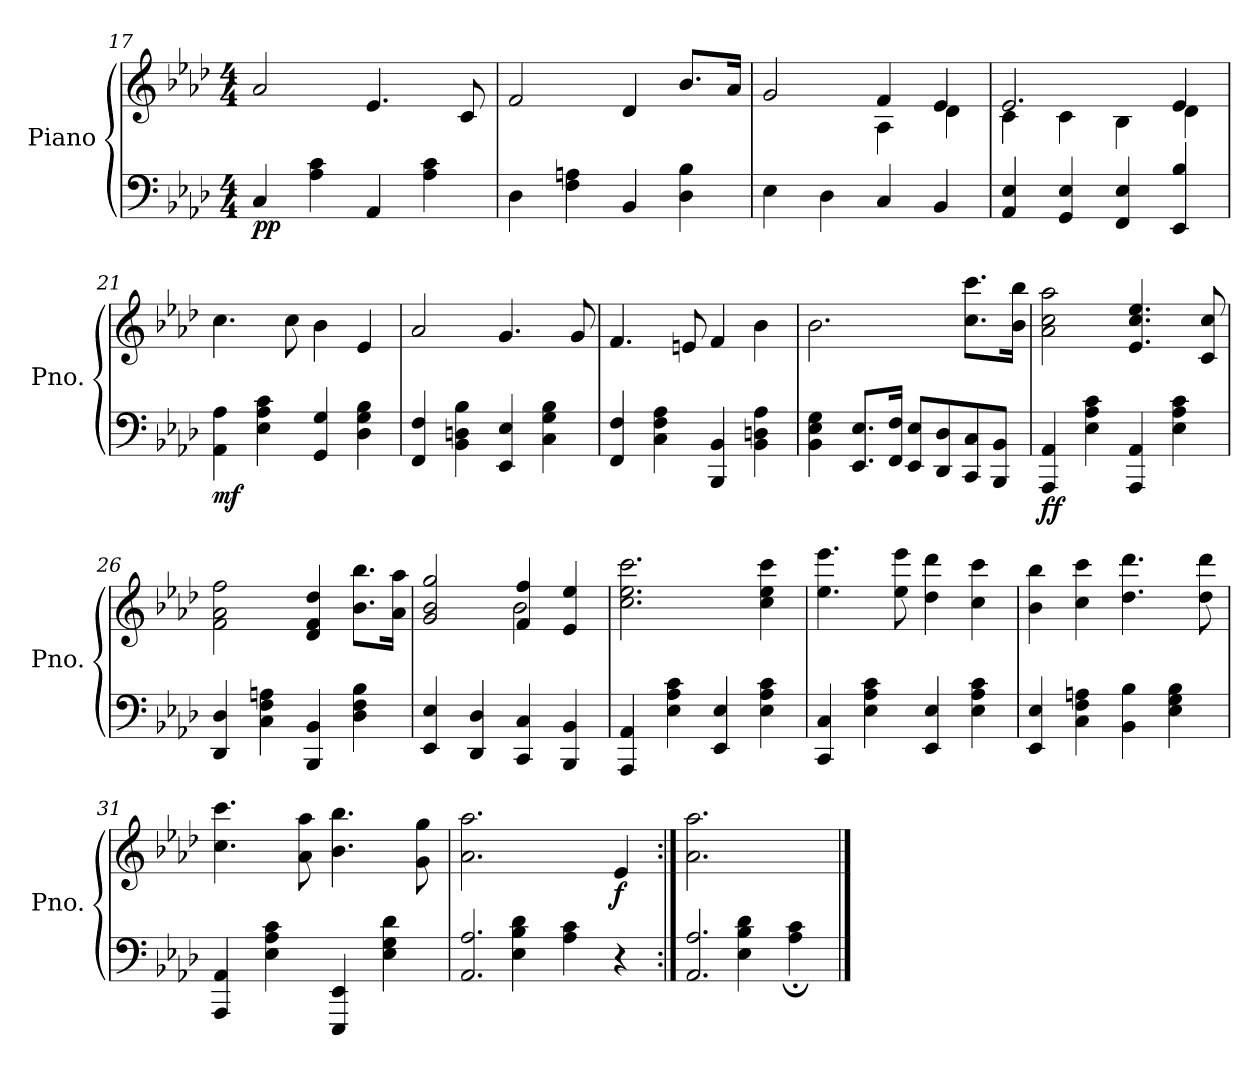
**kern	**kern	**dynam
*part1	*part1	*part1
*staff2	*staff1	*staff1/2
*I"Piano	*	*
*I'Pno.	*	*
*clefF4	*clefG2	*
*k[b-e-a-d-]	*k[b-e-a-d-]	*
*M4/4	*M4/4	*
=17	=17	=17
!	!	!LO:DY:b=2
4C/	2a-/	pp
4A-\ 4c\	.	.
4AA-/	4.e-/	.
4A-\ 4c\	.	.
.	8c/	.
=18	=18	=18
4D-\	2f/	.
4F\ 4An\	.	.
4BB-/	4d-/	.
4D-\ 4B-\	8.b-/L	.
.	16a-/Jk	.
=19	=19	=19
*	*^	*
4E-\	2g/	2ryy	.
4D-\	.	.	.
4C/	4f/	4A-\	.
4BB-/	4e-/	4d-\	.
=20	=20	=20	=20
4AA-/ 4E-/	2.e-/	4c\	.
4GG/ 4E-/	.	4c\	.
4FF/ 4E-/	.	4B-\	.
4EE-/ 4B-/	4e-/	4d-\	.
=21	=21	=21	=21
!	!	!	!LO:DY:b=2
*	*v	*v	*
4AA-\ 4A-\	4.cc\	mf
4E-\ 4A-\ 4c\	.	.
.	8cc\	.
4GG/ 4G/	4b-\	.
4D-\ 4G\ 4B-\	4e-/	.
!!LO:LB:g=z
=22	=22	=22
4FF/ 4F/	2a-/	.
4BB-\ 4Dn\ 4B-\	.	.
4EE-/ 4E-/	4.g/	.
4C\ 4G\ 4B-\	.	.
.	8g/	.
=23	=23	=23
4FF/ 4F/	4.f/	.
4C\ 4F\ 4A-\	.	.
.	8en/	.
4BBB-/ 4BB-/	4f/	.
4BB-\ 4Dn\ 4A-\	4b-\	.
=24	=24	=24
4BB-\ 4E-\ 4G\	2.b-\	.
8.EE-/ 8.E-/L	.	.
16FF/ 16F/Jk	.	.
8EE-/ 8E-/L	.	.
8DD-/ 8D-/	.	.
8CC/ 8C/	8.cc\ 8.ccc\L	.
8BBB-/ 8BB-/J	.	.
.	16b-\ 16bb-\Jk	.
=25	=25	=25
!	!	!LO:DY:b=2
4AAA-/ 4AA-/	2a-\ 2cc\ 2aa-\	ff
4E-\ 4A-\ 4c\	.	.
4AAA-/ 4AA-/	4.e-/ 4.cc/ 4.ee-/	.
4E-\ 4A-\ 4c\	.	.
.	8c/ 8cc/	.
=26	=26	=26
4DD-/ 4D-/	2f\ 2a-\ 2ff\	.
4C\ 4F\ 4An\	.	.
4BBB-/ 4BB-/	4d-/ 4f/ 4dd-/	.
4D-\ 4F\ 4B-\	8.b-\ 8.bb-\L	.
.	16a-\ 16aa-\Jk	.
=27	=27	=27
*	*^	*
4EE-/ 4E-/	2g/ 2b-/ 2gg/	2ryy	.
4DD-/ 4D-/	.	.	.
4CC/ 4C/	4f/ 4ff/	2b-\	.
4BBB-/ 4BB-/	4e-/ 4ee-/	.	.
*	*v	*v	*
=28	=28	=28
4AAA-/ 4AA-/	2.cc\ 2.ee-\ 2.ccc\	.
4E-\ 4A-\ 4c\	.	.
4EE-/ 4E-/	.	.
4E-\ 4A-\ 4c\	4cc\ 4ee-\ 4ccc\	.
!!LO:LB:g=z
=29	=29	=29
4CC/ 4C/	4.ee-\ 4.eee-\	.
4E-\ 4A-\ 4c\	.	.
.	8ee-\ 8eee-\	.
4EE-/ 4E-/	4dd-\ 4ddd-\	.
4E-\ 4A-\ 4c\	4cc\ 4ccc\	.
=30	=30	=30
4EE-/ 4E-/	4b-\ 4bb-\	.
4C\ 4F\ 4An\	4cc\ 4ccc\	.
4BB-\ 4B-\	4.dd-\ 4.ddd-\	.
4E-\ 4G\ 4B-\	.	.
.	8dd-\ 8ddd-\	.
=31	=31	=31
4AAA-/ 4AA-/	4.cc\ 4.ccc\	.
4E-\ 4A-\ 4c\	.	.
.	8a-\ 8aa-\	.
4EEE-/ 4EE-/	4.b-\ 4.bb-\	.
4E-\ 4G\ 4d-\	.	.
.	8g\ 8gg\	.
=32	=32	=32
*^	*	*
2.AA-/ 2.A-/	4ryy	2.a-\ 2.aa-\	.
.	4E-\ 4B-\ 4d-\	.	.
.	4A-\ 4c\	.	.
!	!	!	!LO:DY:b
4r	4ryy	4e-/	f
=33:|!	=33:|!	=33:|!	=33:|!
2.AA-/ 2.A-/	4ryy	2.a-\ 2.aa-\	.
.	4E-\ 4B-\ 4d-\	.	.
.	4A-\; 4c\;	.	.
*v	*v	*	*
==	==	==
*-	*-	*-
